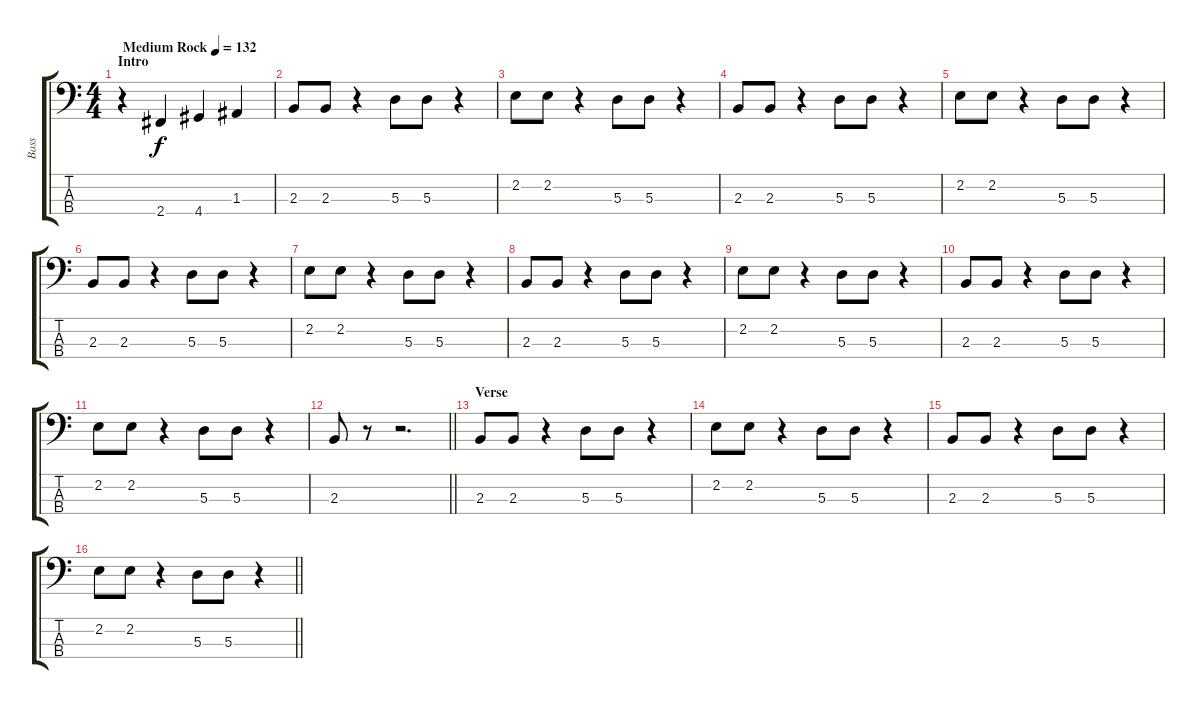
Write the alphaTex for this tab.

\track ("Bass" "Bass") {instrument electricbassfinger}
\staff {score tabs}
\tuning (G2 D2 A1 E1) {hide}
\ts (4 4)
\section ("" "Intro")
\tempo (132 "Medium Rock")
\clef f4
\ks c
r.4{dy f instrument electricbassfinger} 2.4.4 4.4.4 1.3.4 |
2.3.8 2.3.8 r.4 5.3.8 5.3.8 r.4 |
2.2.8 2.2.8 r.4 5.3.8 5.3.8 r.4 |
2.3.8 2.3.8 r.4 5.3.8 5.3.8 r.4 |
2.2.8 2.2.8 r.4 5.3.8 5.3.8 r.4 |
2.3.8 2.3.8 r.4 5.3.8 5.3.8 r.4 |
2.2.8 2.2.8 r.4 5.3.8 5.3.8 r.4 |
2.3.8 2.3.8 r.4 5.3.8 5.3.8 r.4 |
2.2.8 2.2.8 r.4 5.3.8 5.3.8 r.4 |
2.3.8 2.3.8 r.4 5.3.8 5.3.8 r.4 |
2.2.8 2.2.8 r.4 5.3.8 5.3.8 r.4 |
\barLineRight lightlight
2.3.8 r.8 r.2{d} |
\section ("" "Verse")
2.3.8 2.3.8 r.4 5.3.8 5.3.8 r.4 |
2.2.8 2.2.8 r.4 5.3.8 5.3.8 r.4 |
2.3.8 2.3.8 r.4 5.3.8 5.3.8 r.4 |
\barLineRight lightlight
2.2.8 2.2.8 r.4 5.3.8 5.3.8 r.4
